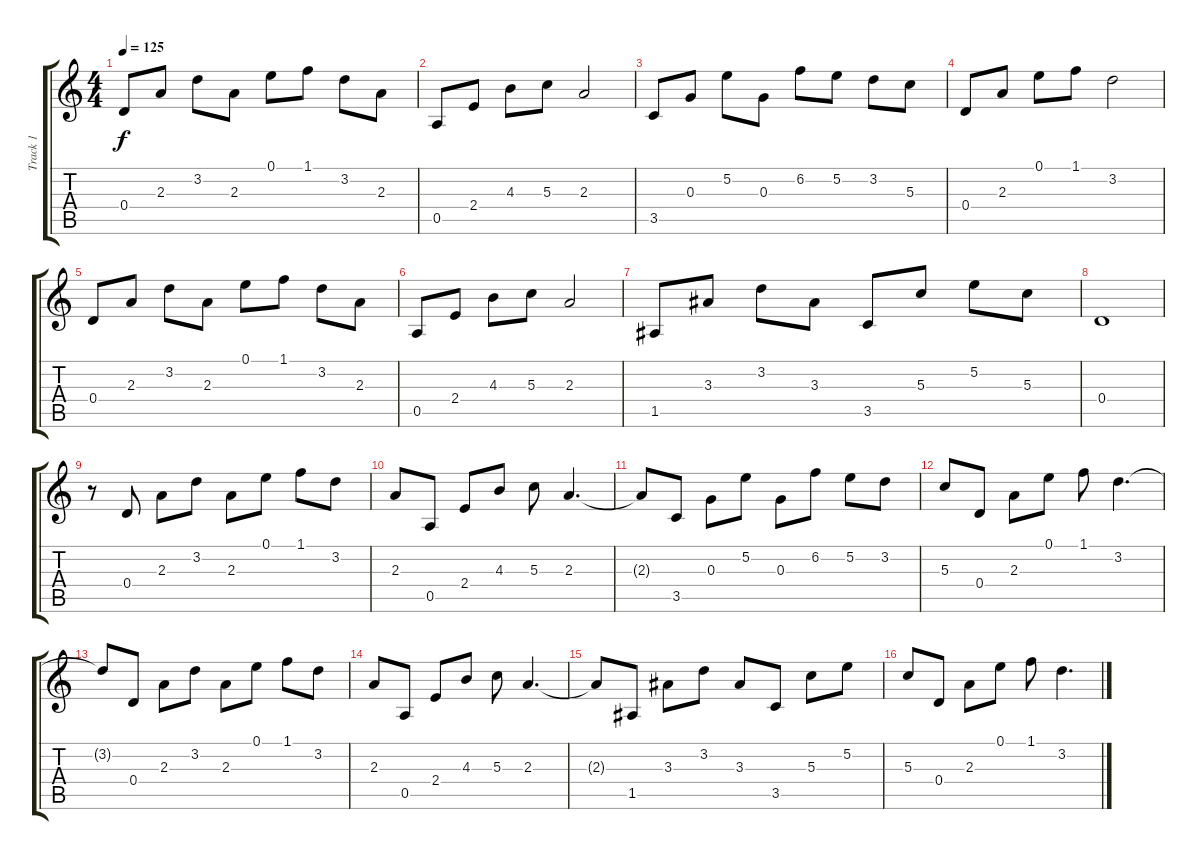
\track ("Track 1" "Track 1") {instrument acousticguitarnylon}
\staff {score tabs}
\tuning (E4 B3 G3 D3 A2 E2) {hide}
\ts (4 4)
\tempo 125
\clef g2
\ks c
0.4.8{dy f instrument acousticguitarnylon} 2.3.8 3.2.8 2.3.8 0.1.8 1.1.8 3.2.8 2.3.8 |
0.5.8 2.4.8 4.3.8 5.3.8 2.3.2 |
3.5.8 0.3.8 5.2.8 0.3.8 6.2.8 5.2.8 3.2.8 5.3.8 |
0.4.8 2.3.8 0.1.8 1.1.8 3.2.2 |
0.4.8 2.3.8 3.2.8 2.3.8 0.1.8 1.1.8 3.2.8 2.3.8 |
0.5.8 2.4.8 4.3.8 5.3.8 2.3.2 |
1.5.8 3.3.8 3.2.8 3.3.8 3.5.8 5.3.8 5.2.8 5.3.8 |
0.4.1 |
r.8 0.4.8 2.3.8 3.2.8 2.3.8 0.1.8 1.1.8 3.2.8 |
2.3.8 0.5.8 2.4.8 4.3.8 5.3.8 2.3.4{d} |
2.3{t}.8 3.5.8 0.3.8 5.2.8 0.3.8 6.2.8 5.2.8 3.2.8 |
5.3.8 0.4.8 2.3.8 0.1.8 1.1.8 3.2.4{d} |
3.2{t}.8 0.4.8 2.3.8 3.2.8 2.3.8 0.1.8 1.1.8 3.2.8 |
2.3.8 0.5.8 2.4.8 4.3.8 5.3.8 2.3.4{d} |
2.3{t}.8 1.5.8 3.3.8 3.2.8 3.3.8 3.5.8 5.3.8 5.2.8 |
5.3.8 0.4.8 2.3.8 0.1.8 1.1.8 3.2.4{d}
